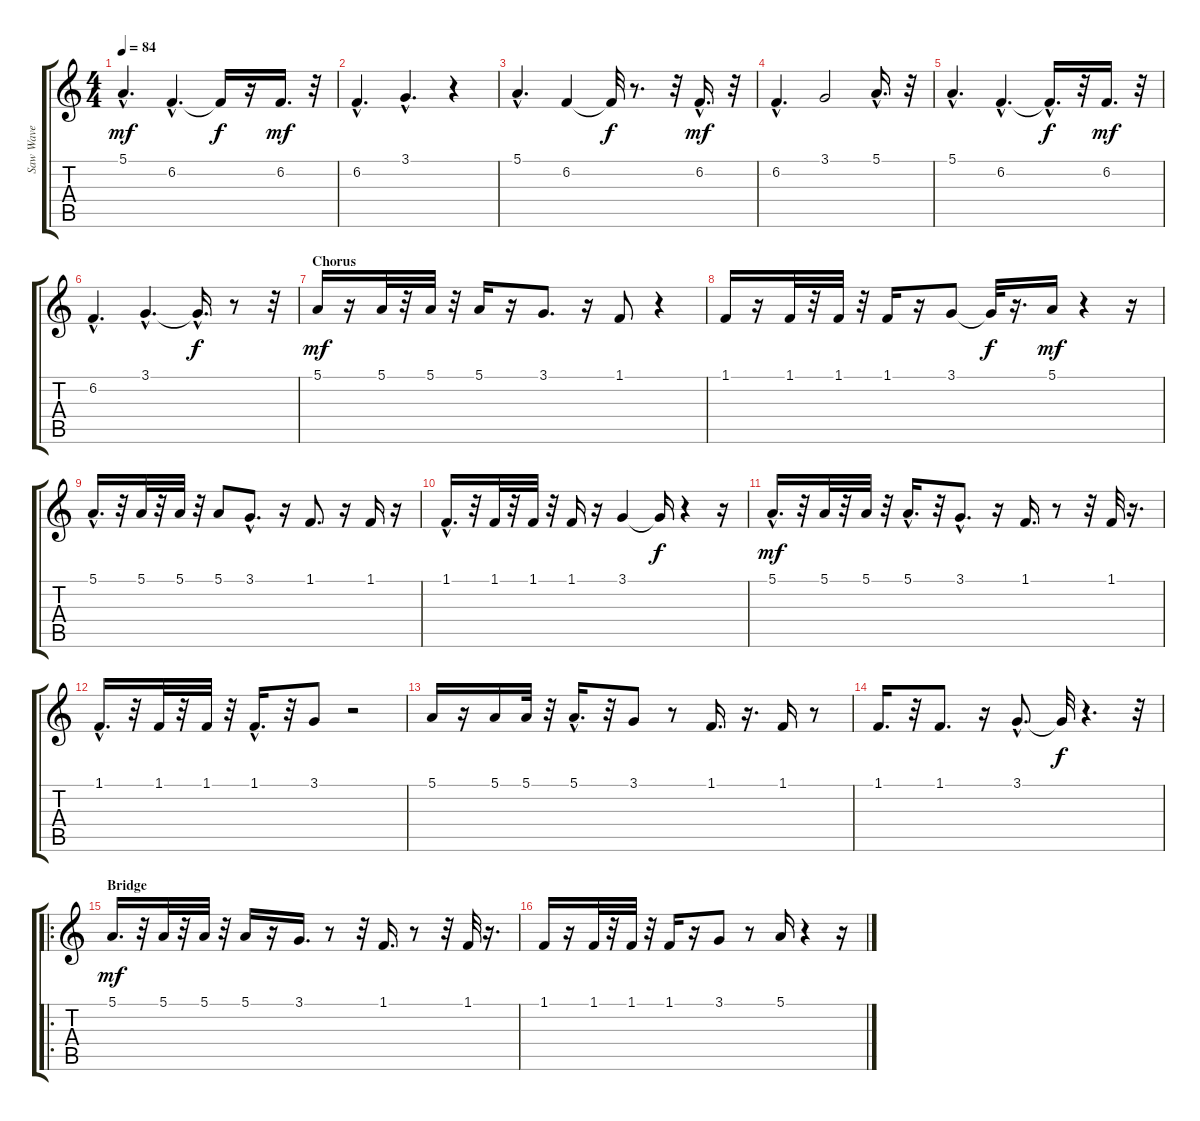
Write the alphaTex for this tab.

\track ("Saw Wave" "Saw Wave") {instrument lead2sawtooth}
\staff {score tabs}
\tuning (E4 B3 G3 D3 A2 E2) {hide}
\ts (4 4)
\tempo 84
\clef g2
\ks c
5.1{hac}.4{d dy mf} 6.2{hac}.4{d} 6.2{t}.16{dy f} r.16 6.2.16{d dy mf} r.32 |
6.2{hac}.4{d} 3.1{hac}.4{d} r.4 |
5.1{hac}.4{d} 6.2.4 6.2{t}.32{dy f} r.8{d} r.32 6.2{hac}.16{d dy mf} r.32 |
6.2{hac}.4{d} 3.1.2 5.1{hac}.16{d} r.32 |
5.1{hac}.4{d} 6.2{hac}.4{d} 6.2{hac t}.16{d dy f} r.32 6.2.16{d dy mf} r.32 |
6.2{hac}.4{d} 3.1{hac}.4{d} 3.1{hac t}.16{d dy f} r.8 r.32 |
\section ("" "Chorus")
5.1.16{dy mf} r.16 5.1.32 r.32 5.1.32 r.32 5.1.16 r.16 3.1.8{d} r.16 1.1.8 r.4 |
1.1.16 r.16 1.1.32 r.32 1.1.32 r.32 1.1.16 r.16 3.1.8 3.1{t}.32{dy f} r.16{d} 5.1.16{dy mf} r.4 r.16 |
5.1{hac}.16{d} r.32 5.1.32 r.32 5.1.32 r.32 5.1.8 3.1{hac}.8{d} r.16 1.1.8{d} r.16 1.1.16 r.16 |
1.1{hac}.16{d} r.32 1.1.32 r.32 1.1.32 r.32 1.1.16 r.16 3.1.4 3.1{t}.16{dy f} r.4 r.16 |
5.1{hac}.16{d dy mf} r.32 5.1.32 r.32 5.1.32 r.32 5.1{hac}.16{d} r.32 3.1{hac}.8{d} r.16 1.1.16{d} r.8 r.32 1.1.32 r.16{d} |
1.1{hac}.16{d} r.32 1.1.32 r.32 1.1.32 r.32 1.1{hac}.16{d} r.32 3.1.8 r.2 |
5.1.16 r.16 5.1.16 5.1.32 r.32 5.1{hac}.16{d} r.32 3.1.8 r.8 1.1.16{d} r.16{d} 1.1.16 r.8 |
1.1.16{d} r.32 1.1.8{d} r.16 3.1{hac}.8{d} 3.1{t}.32{dy f} r.4{d} r.32 |
\ro
\section ("" "Bridge")
5.1.16{d dy mf} r.32 5.1.32 r.32 5.1.32 r.32 5.1.16 r.16 3.1.16{d} r.8 r.32 1.1.16{d} r.8 r.32 1.1.32 r.16{d} |
1.1.16 r.16 1.1.32 r.32 1.1.32 r.32 1.1.16 r.16 3.1.8 r.8 5.1.16 r.4 r.16
